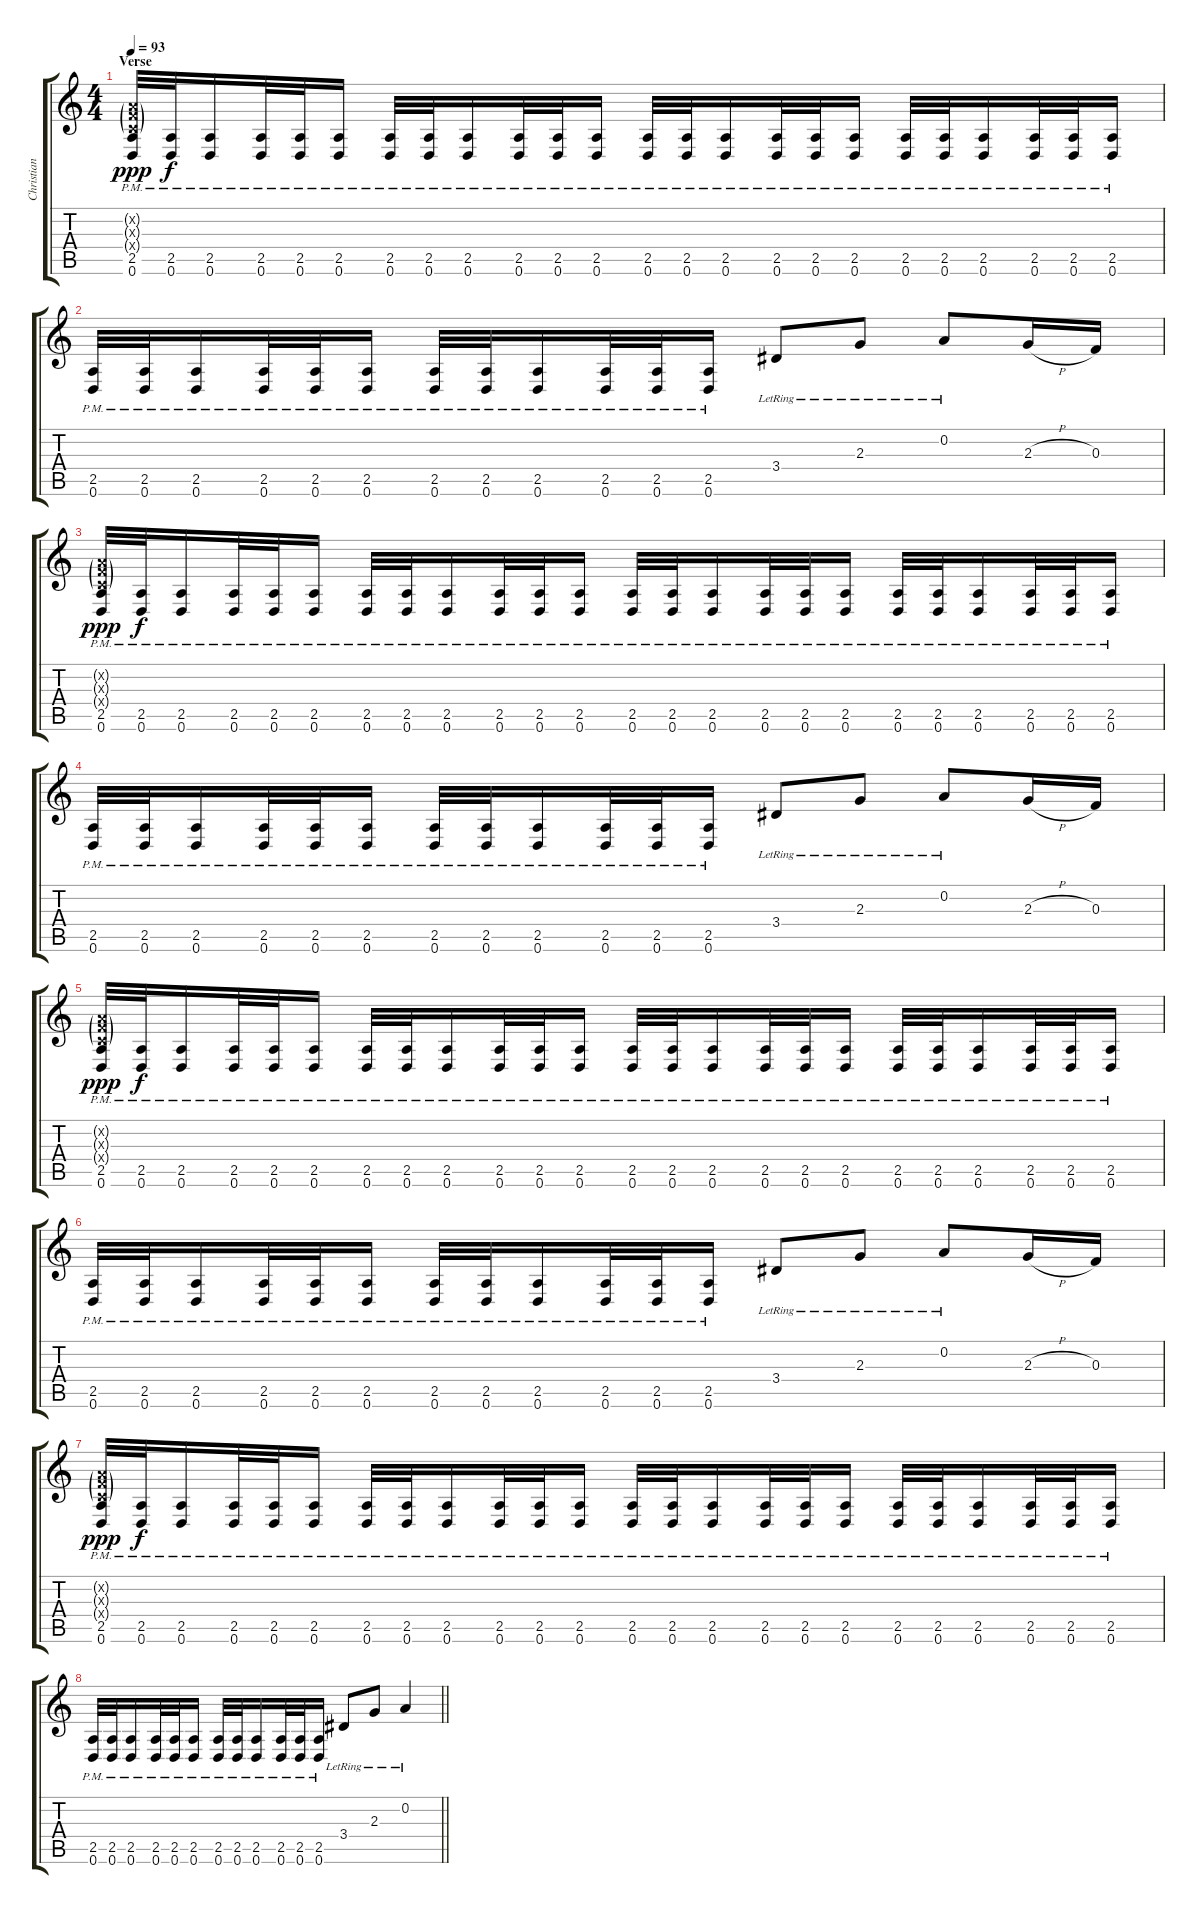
\track ("Christian Andreu" "Christian ") {instrument distortionguitar}
\staff {score tabs}
\tuning (D4 A3 F3 C3 G2 D2) {hide}
\ts (4 4)
\section ("" "Verse")
\tempo 93
\clef g2
\ks c
(0.2{g x} 0.3{g x} 0.4{g x} 2.5{pm} 0.6{pm}).32{dy ppp} (2.5{pm} 0.6{pm}).32{dy f} (2.5{pm} 0.6{pm}).16 (2.5{pm} 0.6{pm}).32 (2.5{pm} 0.6{pm}).32 (2.5{pm} 0.6{pm}).16 (2.5{pm} 0.6{pm}).32 (2.5{pm} 0.6{pm}).32 (2.5{pm} 0.6{pm}).16 (2.5{pm} 0.6{pm}).32 (2.5{pm} 0.6{pm}).32 (2.5{pm} 0.6{pm}).16 (2.5{pm} 0.6{pm}).32 (2.5{pm} 0.6{pm}).32 (2.5{pm} 0.6{pm}).16 (2.5{pm} 0.6{pm}).32 (2.5{pm} 0.6{pm}).32 (2.5{pm} 0.6{pm}).16 (2.5{pm} 0.6{pm}).32 (2.5{pm} 0.6{pm}).32 (2.5{pm} 0.6{pm}).16 (2.5{pm} 0.6{pm}).32 (2.5{pm} 0.6{pm}).32 (2.5{pm} 0.6{pm}).16 |
(2.5{pm} 0.6{pm}).32 (2.5{pm} 0.6{pm}).32 (2.5{pm} 0.6{pm}).16 (2.5{pm} 0.6{pm}).32 (2.5{pm} 0.6{pm}).32 (2.5{pm} 0.6{pm}).16 (2.5{pm} 0.6{pm}).32 (2.5{pm} 0.6{pm}).32 (2.5{pm} 0.6{pm}).16 (2.5{pm} 0.6{pm}).32 (2.5{pm} 0.6{pm}).32 (2.5{pm} 0.6{pm}).16 3.4{lr}.8 2.3{lr}.8 0.2{lr}.8 2.3{h}.16 0.3.16 |
(0.2{g x} 0.3{g x} 0.4{g x} 2.5{pm} 0.6{pm}).32{dy ppp} (2.5{pm} 0.6{pm}).32{dy f} (2.5{pm} 0.6{pm}).16 (2.5{pm} 0.6{pm}).32 (2.5{pm} 0.6{pm}).32 (2.5{pm} 0.6{pm}).16 (2.5{pm} 0.6{pm}).32 (2.5{pm} 0.6{pm}).32 (2.5{pm} 0.6{pm}).16 (2.5{pm} 0.6{pm}).32 (2.5{pm} 0.6{pm}).32 (2.5{pm} 0.6{pm}).16 (2.5{pm} 0.6{pm}).32 (2.5{pm} 0.6{pm}).32 (2.5{pm} 0.6{pm}).16 (2.5{pm} 0.6{pm}).32 (2.5{pm} 0.6{pm}).32 (2.5{pm} 0.6{pm}).16 (2.5{pm} 0.6{pm}).32 (2.5{pm} 0.6{pm}).32 (2.5{pm} 0.6{pm}).16 (2.5{pm} 0.6{pm}).32 (2.5{pm} 0.6{pm}).32 (2.5{pm} 0.6{pm}).16 |
(2.5{pm} 0.6{pm}).32 (2.5{pm} 0.6{pm}).32 (2.5{pm} 0.6{pm}).16 (2.5{pm} 0.6{pm}).32 (2.5{pm} 0.6{pm}).32 (2.5{pm} 0.6{pm}).16 (2.5{pm} 0.6{pm}).32 (2.5{pm} 0.6{pm}).32 (2.5{pm} 0.6{pm}).16 (2.5{pm} 0.6{pm}).32 (2.5{pm} 0.6{pm}).32 (2.5{pm} 0.6{pm}).16 3.4{lr}.8 2.3{lr}.8 0.2{lr}.8 2.3{h}.16 0.3.16 |
(0.2{g x} 0.3{g x} 0.4{g x} 2.5{pm} 0.6{pm}).32{dy ppp} (2.5{pm} 0.6{pm}).32{dy f} (2.5{pm} 0.6{pm}).16 (2.5{pm} 0.6{pm}).32 (2.5{pm} 0.6{pm}).32 (2.5{pm} 0.6{pm}).16 (2.5{pm} 0.6{pm}).32 (2.5{pm} 0.6{pm}).32 (2.5{pm} 0.6{pm}).16 (2.5{pm} 0.6{pm}).32 (2.5{pm} 0.6{pm}).32 (2.5{pm} 0.6{pm}).16 (2.5{pm} 0.6{pm}).32 (2.5{pm} 0.6{pm}).32 (2.5{pm} 0.6{pm}).16 (2.5{pm} 0.6{pm}).32 (2.5{pm} 0.6{pm}).32 (2.5{pm} 0.6{pm}).16 (2.5{pm} 0.6{pm}).32 (2.5{pm} 0.6{pm}).32 (2.5{pm} 0.6{pm}).16 (2.5{pm} 0.6{pm}).32 (2.5{pm} 0.6{pm}).32 (2.5{pm} 0.6{pm}).16 |
(2.5{pm} 0.6{pm}).32 (2.5{pm} 0.6{pm}).32 (2.5{pm} 0.6{pm}).16 (2.5{pm} 0.6{pm}).32 (2.5{pm} 0.6{pm}).32 (2.5{pm} 0.6{pm}).16 (2.5{pm} 0.6{pm}).32 (2.5{pm} 0.6{pm}).32 (2.5{pm} 0.6{pm}).16 (2.5{pm} 0.6{pm}).32 (2.5{pm} 0.6{pm}).32 (2.5{pm} 0.6{pm}).16 3.4{lr}.8 2.3{lr}.8 0.2{lr}.8 2.3{h}.16 0.3.16 |
(0.2{g x} 0.3{g x} 0.4{g x} 2.5{pm} 0.6{pm}).32{dy ppp} (2.5{pm} 0.6{pm}).32{dy f} (2.5{pm} 0.6{pm}).16 (2.5{pm} 0.6{pm}).32 (2.5{pm} 0.6{pm}).32 (2.5{pm} 0.6{pm}).16 (2.5{pm} 0.6{pm}).32 (2.5{pm} 0.6{pm}).32 (2.5{pm} 0.6{pm}).16 (2.5{pm} 0.6{pm}).32 (2.5{pm} 0.6{pm}).32 (2.5{pm} 0.6{pm}).16 (2.5{pm} 0.6{pm}).32 (2.5{pm} 0.6{pm}).32 (2.5{pm} 0.6{pm}).16 (2.5{pm} 0.6{pm}).32 (2.5{pm} 0.6{pm}).32 (2.5{pm} 0.6{pm}).16 (2.5{pm} 0.6{pm}).32 (2.5{pm} 0.6{pm}).32 (2.5{pm} 0.6{pm}).16 (2.5{pm} 0.6{pm}).32 (2.5{pm} 0.6{pm}).32 (2.5{pm} 0.6{pm}).16 |
\barLineRight lightlight
(2.5{pm} 0.6{pm}).32 (2.5{pm} 0.6{pm}).32 (2.5{pm} 0.6{pm}).16 (2.5{pm} 0.6{pm}).32 (2.5{pm} 0.6{pm}).32 (2.5{pm} 0.6{pm}).16 (2.5{pm} 0.6{pm}).32 (2.5{pm} 0.6{pm}).32 (2.5{pm} 0.6{pm}).16 (2.5{pm} 0.6{pm}).32 (2.5{pm} 0.6{pm}).32 (2.5{pm} 0.6{pm}).16 3.4{lr}.8 2.3{lr}.8 0.2{lr}.4
